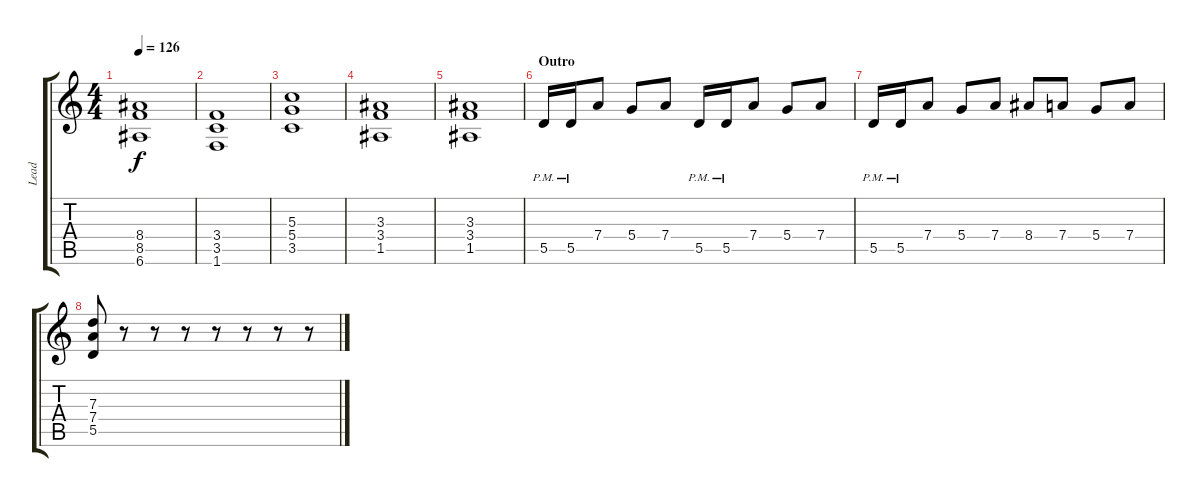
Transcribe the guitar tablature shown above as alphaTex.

\track ("Lead" "Lead") {instrument distortionguitar}
\staff {score tabs}
\tuning (E4 B3 G3 D3 A2 E2) {hide}
\ts (4 4)
\tempo 126
\clef g2
\ks c
(8.4 8.5 6.6).1{dy f} |
(3.4 3.5 1.6).1 |
(5.3 5.4 3.5).1 |
(3.3 3.4 1.5).1 |
(3.3 3.4 1.5).1 |
\section ("" "Outro")
5.5{pm}.16 5.5{pm}.16 7.4.8 5.4.8 7.4.8 5.5{pm}.16 5.5{pm}.16 7.4.8 5.4.8 7.4.8 |
5.5{pm}.16 5.5{pm}.16 7.4.8 5.4.8 7.4.8 8.4.8 7.4.8 5.4.8 7.4.8 |
(7.3 7.4 5.5).8 r.8 r.8 r.8 r.8 r.8 r.8 r.8
